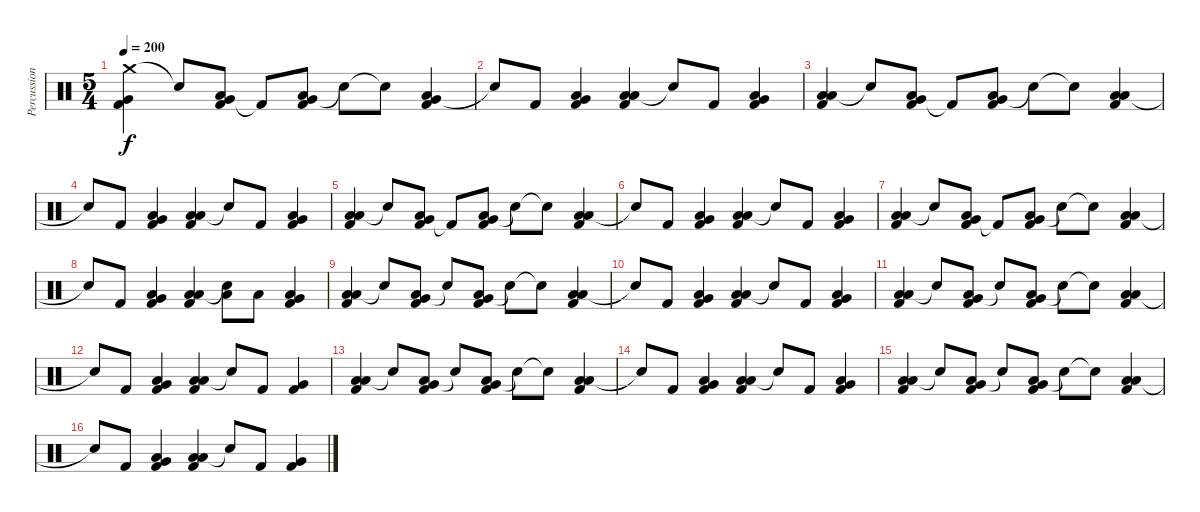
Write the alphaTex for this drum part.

\track ("Percussion" "Percussion") {instrument percussion}
\staff {score}
\articulation defaults
\ts (5 4)
\tempo 200
\clef neutral
\ks c
("Crash medium (hit)" "Very Low Tom (hit)" "Kick (hit) 2").4{dy f} "Snare (hit)"{t}.8 ("Very Low Tom (hit)" "Low Floor Tom (hit)" "Kick (hit) 2").8 "Kick (hit) 2"{t}.8 ("Very Low Tom (hit)" "Low Floor Tom (hit)" "Kick (hit) 2").8 "Snare (hit)"{t}.8 "Snare (hit)"{t}.8 ("Very Low Tom (hit)" "Low Floor Tom (hit)" "Kick (hit) 2").4 |
"Snare (hit)"{t}.8 "Kick (hit) 2".8 ("Very Low Tom (hit)" "Low Floor Tom (hit)" "Kick (hit) 2").4 ("Low Tom (hit)" "Low Floor Tom (hit)" "Kick (hit) 2").4 "Snare (hit)"{t}.8 "Kick (hit) 2".8 ("Very Low Tom (hit)" "Low Floor Tom (hit)" "Kick (hit) 2").4 |
("Low Tom (hit)" "Low Floor Tom (hit)" "Kick (hit) 2").4 "Snare (hit)"{t}.8 ("Very Low Tom (hit)" "Low Floor Tom (hit)" "Kick (hit) 2").8 "Kick (hit) 2"{t}.8 ("Very Low Tom (hit)" "Low Floor Tom (hit)" "Kick (hit) 2").8 "Snare (hit)"{t}.8 "Snare (hit)"{t}.8 ("Low Tom (hit)" "Low Floor Tom (hit)" "Kick (hit) 2").4 |
"Snare (hit)"{t}.8 "Kick (hit) 2".8 ("Very Low Tom (hit)" "Low Floor Tom (hit)" "Kick (hit) 2").4 ("Low Tom (hit)" "Low Floor Tom (hit)" "Kick (hit) 2").4 "Snare (hit)"{t}.8 "Kick (hit) 2".8 ("Very Low Tom (hit)" "Low Floor Tom (hit)" "Kick (hit) 2").4 |
("Low Tom (hit)" "Low Floor Tom (hit)" "Kick (hit) 2").4 "Snare (hit)"{t}.8 ("Very Low Tom (hit)" "Low Floor Tom (hit)" "Kick (hit) 2").8 "Kick (hit) 2"{t}.8 ("Very Low Tom (hit)" "Low Floor Tom (hit)" "Kick (hit) 2").8 "Snare (hit)"{t}.8 "Snare (hit)"{t}.8 ("Low Tom (hit)" "Low Floor Tom (hit)" "Kick (hit) 2").4 |
"Snare (hit)"{t}.8 "Kick (hit) 2".8 ("Very Low Tom (hit)" "Low Floor Tom (hit)" "Kick (hit) 2").4 ("Low Tom (hit)" "Low Floor Tom (hit)" "Kick (hit) 2").4 "Snare (hit)"{t}.8 "Kick (hit) 2".8 ("Very Low Tom (hit)" "Low Floor Tom (hit)" "Kick (hit) 2").4 |
("Low Tom (hit)" "Low Floor Tom (hit)" "Kick (hit) 2").4 "Snare (hit)"{t}.8 ("Very Low Tom (hit)" "Low Floor Tom (hit)" "Kick (hit) 2").8 "Kick (hit) 2"{t}.8 ("Very Low Tom (hit)" "Low Floor Tom (hit)" "Kick (hit) 2").8 "Snare (hit)"{t}.8 "Snare (hit)"{t}.8 ("Low Tom (hit)" "Low Floor Tom (hit)" "Kick (hit) 2").4 |
"Snare (hit)"{t}.8 "Kick (hit) 2".8 ("Very Low Tom (hit)" "Low Floor Tom (hit)" "Kick (hit) 2").4 ("Low Tom (hit)" "Low Floor Tom (hit)" "Kick (hit) 2").4 ("Low Tom (hit)" "Snare (hit)"{t}).8 "Low Tom (hit)".8 ("Very Low Tom (hit)" "Low Floor Tom (hit)" "Kick (hit) 2").4 |
("Low Tom (hit)" "Low Floor Tom (hit)" "Kick (hit) 2").4 "Snare (hit)"{t}.8 ("Very Low Tom (hit)" "Low Floor Tom (hit)" "Kick (hit) 2").8 "Snare (hit)"{t}.8 ("Very Low Tom (hit)" "Low Floor Tom (hit)" "Kick (hit) 2").8 "Snare (hit)"{t}.8 "Snare (hit)"{t}.8 ("Low Tom (hit)" "Low Floor Tom (hit)" "Kick (hit) 2").4 |
"Snare (hit)"{t}.8 "Kick (hit) 2".8 ("Very Low Tom (hit)" "Low Floor Tom (hit)" "Kick (hit) 2").4 ("Low Tom (hit)" "Low Floor Tom (hit)" "Kick (hit) 2").4 "Snare (hit)"{t}.8 "Kick (hit) 2".8 ("Very Low Tom (hit)" "Low Floor Tom (hit)" "Kick (hit) 2").4 |
("Low Tom (hit)" "Low Floor Tom (hit)" "Kick (hit) 2").4 "Snare (hit)"{t}.8 ("Very Low Tom (hit)" "Low Floor Tom (hit)" "Kick (hit) 2").8 "Snare (hit)"{t}.8 ("Very Low Tom (hit)" "Low Floor Tom (hit)" "Kick (hit) 2").8 "Snare (hit)"{t}.8 "Snare (hit)"{t}.8 ("Low Tom (hit)" "Low Floor Tom (hit)" "Kick (hit) 2").4 |
"Snare (hit)"{t}.8 "Kick (hit) 2".8 ("Very Low Tom (hit)" "Low Floor Tom (hit)" "Kick (hit) 2").4 ("Low Tom (hit)" "Low Floor Tom (hit)" "Kick (hit) 2").4 "Snare (hit)"{t}.8 "Kick (hit) 2".8 ("Very Low Tom (hit)" "Kick (hit) 2").4 |
("Low Tom (hit)" "Low Floor Tom (hit)" "Kick (hit) 2").4 "Snare (hit)"{t}.8 ("Very Low Tom (hit)" "Low Floor Tom (hit)" "Kick (hit) 2").8 "Snare (hit)"{t}.8 ("Very Low Tom (hit)" "Low Floor Tom (hit)" "Kick (hit) 2").8 "Snare (hit)"{t}.8 "Snare (hit)"{t}.8 ("Low Tom (hit)" "Low Floor Tom (hit)" "Kick (hit) 2").4 |
"Snare (hit)"{t}.8 "Kick (hit) 2".8 ("Very Low Tom (hit)" "Low Floor Tom (hit)" "Kick (hit) 2").4 ("Low Tom (hit)" "Low Floor Tom (hit)" "Kick (hit) 2").4 "Snare (hit)"{t}.8 "Kick (hit) 2".8 ("Very Low Tom (hit)" "Low Floor Tom (hit)" "Kick (hit) 2").4 |
("Low Tom (hit)" "Low Floor Tom (hit)" "Kick (hit) 2").4 "Snare (hit)"{t}.8 ("Very Low Tom (hit)" "Low Floor Tom (hit)" "Kick (hit) 2").8 "Snare (hit)"{t}.8 ("Very Low Tom (hit)" "Low Floor Tom (hit)" "Kick (hit) 2").8 "Snare (hit)"{t}.8 "Snare (hit)"{t}.8 ("Low Tom (hit)" "Low Floor Tom (hit)" "Kick (hit) 2").4 |
"Snare (hit)"{t}.8 "Kick (hit) 2".8 ("Very Low Tom (hit)" "Low Floor Tom (hit)" "Kick (hit) 2").4 ("Low Tom (hit)" "Low Floor Tom (hit)" "Kick (hit) 2").4 "Snare (hit)"{t}.8 "Kick (hit) 2".8 ("Very Low Tom (hit)" "Kick (hit) 2").4
